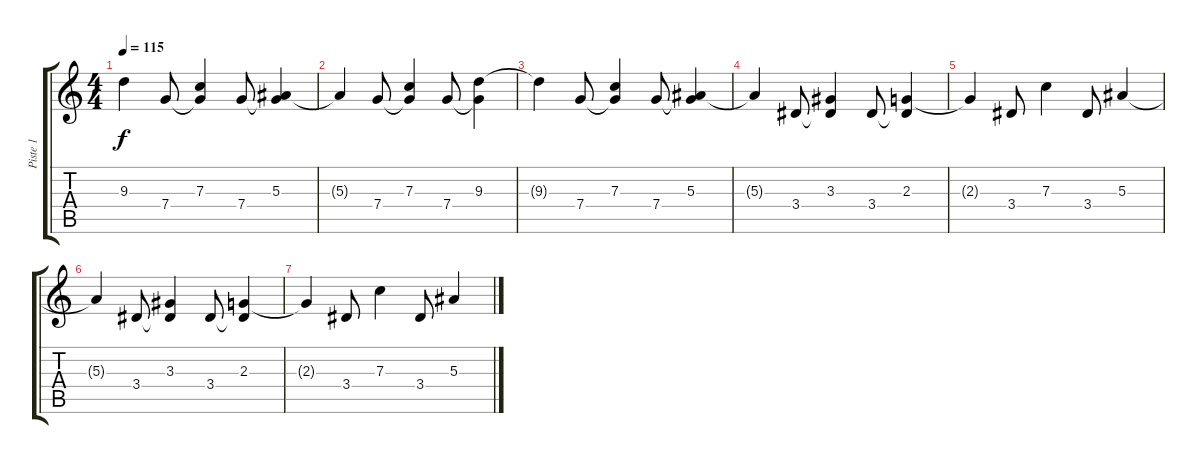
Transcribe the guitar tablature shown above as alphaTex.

\track ("Piste 1" "Piste 1") {instrument distortionguitar}
\staff {score tabs}
\tuning (D4 A3 F3 C3 G2 C2) {hide}
\ts (4 4)
\tempo 115
\clef g2
\ks c
9.3{t}.4{dy f} 7.4.8 (7.3 7.4{t}).4 7.4.8 (5.3 7.4{t}).4 |
5.3{t}.4 7.4.8 (7.3 7.4{t}).4 7.4.8 (9.3 7.4{t}).4 |
9.3{t}.4 7.4.8 (7.3 7.4{t}).4 7.4.8 (5.3 7.4{t}).4 |
5.3{t}.4 3.4.8 (3.3 3.4{t}).4 3.4.8 (2.3 3.4{t}).4 |
2.3{t}.4 3.4.8 7.3.4 3.4.8 5.3.4 |
5.3{t}.4 3.4.8 (3.3 3.4{t}).4 3.4.8 (2.3 3.4{t}).4 |
2.3{t}.4 3.4.8 7.3.4 3.4.8 5.3.4
